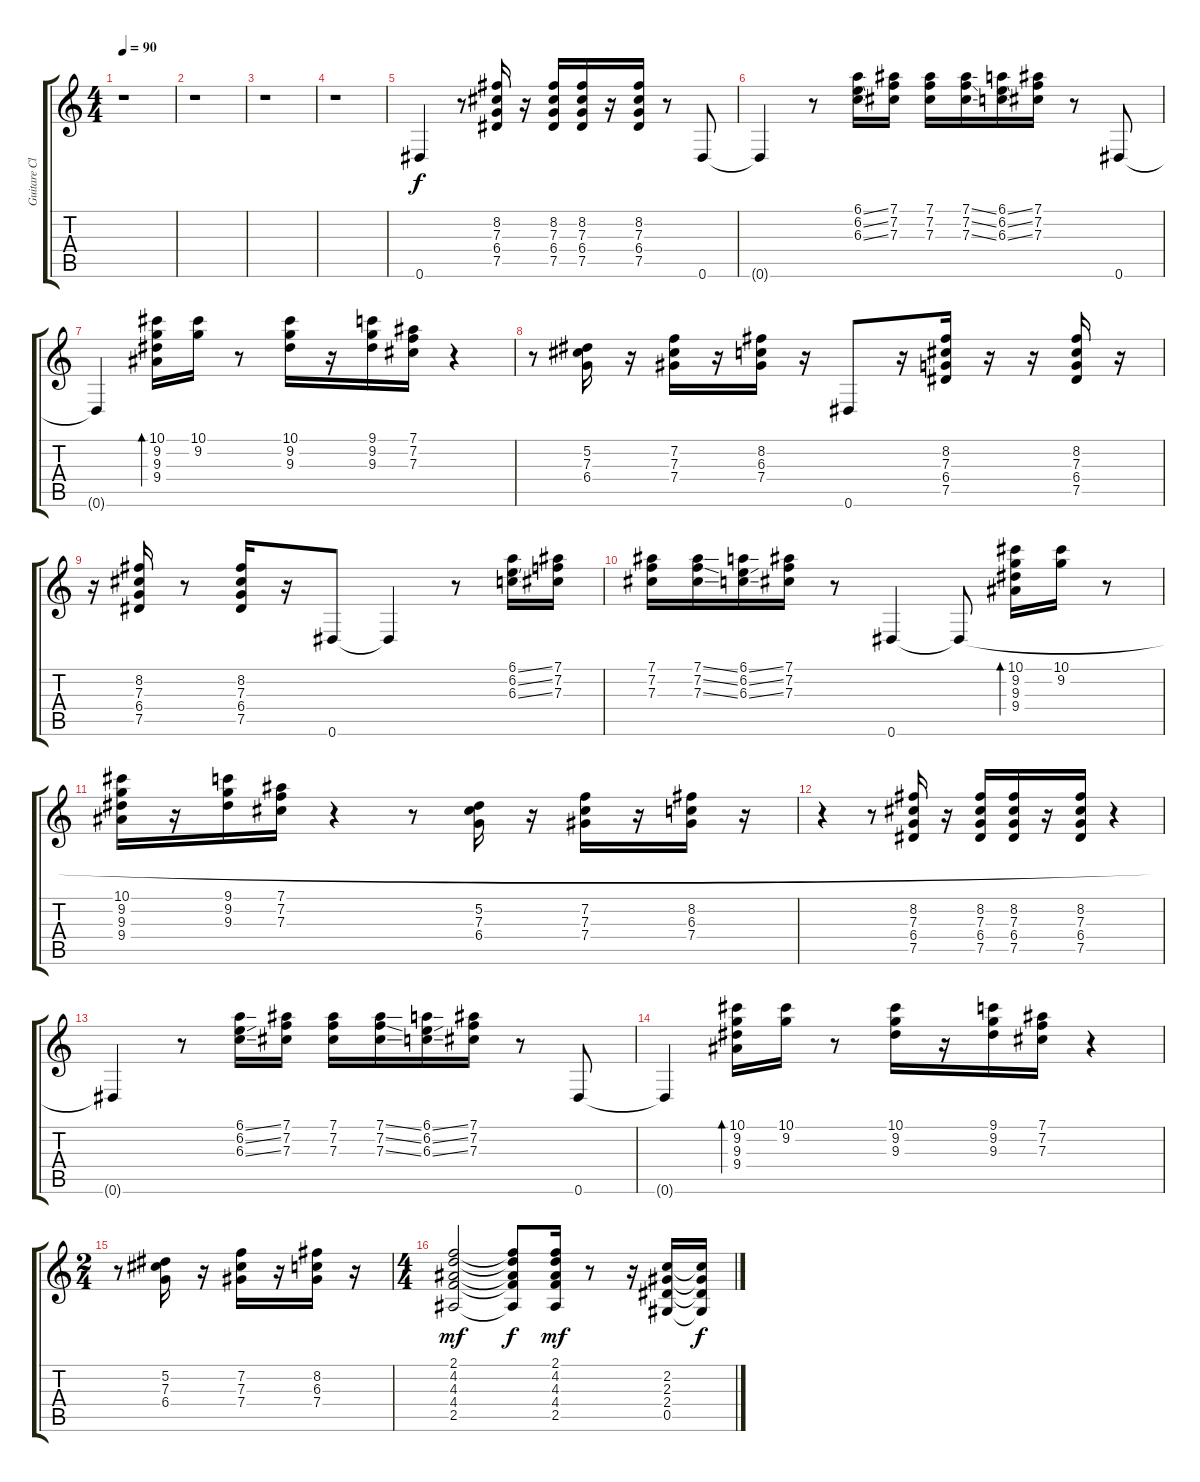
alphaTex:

\track ("Guitare Clean/Accompagnement" "Guitare Cl") {instrument electricguitarclean}
\staff {score tabs}
\tuning (Eb4 Bb3 Gb3 Db3 Ab2 Eb2) {hide}
\ts (4 4)
\tempo 90
\clef g2
\ks c
r.1{dy f} |
r.1 |
r.1 |
r.1 |
0.6.4 r.8 (8.2 7.3 6.4 7.5).16 r.16 (8.2 7.3 6.4 7.5).16 (8.2 7.3 6.4 7.5).16 r.16 (8.2 7.3 6.4 7.5).16 r.8 0.6.8 |
0.6{t}.4 r.8 (6.1{ss} 6.2{ss} 6.3{ss}).16 (7.1 7.2 7.3).16 (7.1 7.2 7.3).16 (7.1{ss} 7.2{ss} 7.3{ss}).16 (6.1{ss} 6.2{ss} 6.3{ss}).16 (7.1 7.2 7.3).16 r.8 0.6.8 |
0.6{t}.4 (10.1 9.2 9.3 9.4).16{bd 60} (10.1 9.2).16 r.8 (10.1 9.2 9.3).16 r.16 (9.1 9.2 9.3).16 (7.1 7.2 7.3).16 r.4 |
r.8 (5.2 7.3 6.4).16 r.16 (7.2 7.3 7.4).16 r.16 (8.2 6.3 7.4).16 r.16 0.6.8 r.16 (8.2 7.3 6.4 7.5).16 r.16 r.16 (8.2 7.3 6.4 7.5).16 r.16 |
r.16 (8.2 7.3 6.4 7.5).16 r.8 (8.2 7.3 6.4 7.5).16 r.16 0.6.8 0.6{t}.4 r.8 (6.1{ss} 6.2{ss} 6.3{ss}).16 (7.1 7.2 7.3).16 |
(7.1 7.2 7.3).16 (7.1{ss} 7.2{ss} 7.3{ss}).16 (6.1{ss} 6.2{ss} 6.3{ss}).16 (7.1 7.2 7.3).16 r.8 0.6.4 0.6{t}.8 (10.1 9.2 9.3 9.4).16{bd 120} (10.1 9.2).16 r.8 |
(10.1 9.2 9.3 9.4).16 r.16 (9.1 9.2 9.3).16 (7.1 7.2 7.3).16 r.4 r.8 (5.2 7.3 6.4).16 r.16 (7.2 7.3 7.4).16 r.16 (8.2 6.3 7.4).16 r.16 |
r.4 r.8 (8.2 7.3 6.4 7.5).16 r.16 (8.2 7.3 6.4 7.5).16 (8.2 7.3 6.4 7.5).16 r.16 (8.2 7.3 6.4 7.5).16 r.4 |
0.6{t}.4 r.8 (6.1{ss} 6.2{ss} 6.3{ss}).16 (7.1 7.2 7.3).16 (7.1 7.2 7.3).16 (7.1{ss} 7.2{ss} 7.3{ss}).16 (6.1{ss} 6.2{ss} 6.3{ss}).16 (7.1 7.2 7.3).16 r.8 0.6.8 |
0.6{t}.4 (10.1 9.2 9.3 9.4).16{bd 60} (10.1 9.2).16 r.8 (10.1 9.2 9.3).16 r.16 (9.1 9.2 9.3).16 (7.1 7.2 7.3).16 r.4 |
\ts (2 4)
r.8 (5.2 7.3 6.4).16 r.16 (7.2 7.3 7.4).16 r.16 (8.2 6.3 7.4).16 r.16 |
\ts (4 4)
(2.1 4.2 4.3 4.4 2.5).2{dy mf} (2.1{t} 4.2{t} 4.3{t} 4.4{t} 2.5{t}).8{dy f} (2.1 4.2 4.3 4.4 2.5).16{dy mf} r.8 r.16 (2.2 2.3 2.4 0.5).16 (2.2{t} 2.3{t} 2.4{t} 0.5{t}).16{dy f}
